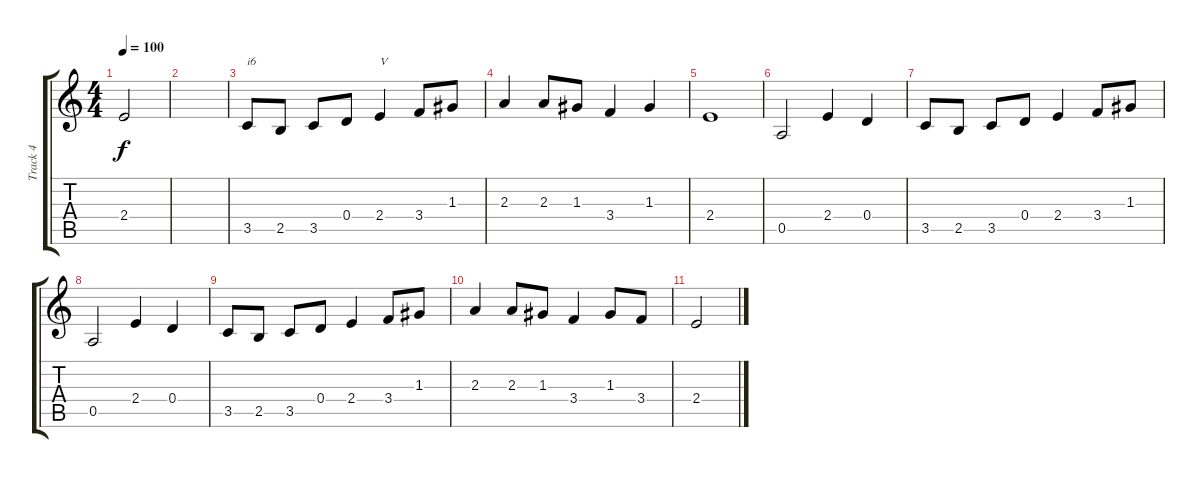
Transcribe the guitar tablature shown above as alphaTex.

\track ("Track 4" "Track 4") {instrument acousticguitarnylon}
\staff {score tabs}
\tuning (E4 B3 G3 D3 A2 D2) {hide}
\ts (4 4)
\tempo 100
\clef g2
\ks aminor
2.4.2{dy f} |
|
3.5.8{txt "i6"} 2.5.8 3.5.8 0.4.8 2.4.4{txt "V"} 3.4.8 1.3.8 |
2.3.4 2.3.8 1.3.8 3.4.4 1.3.4 |
2.4.1 |
0.5.2 2.4.4 0.4.4 |
3.5.8 2.5.8 3.5.8 0.4.8 2.4.4 3.4.8 1.3.8 |
0.5.2 2.4.4 0.4.4 |
3.5.8 2.5.8 3.5.8 0.4.8 2.4.4 3.4.8 1.3.8 |
2.3.4 2.3.8 1.3.8 3.4.4 1.3.8 3.4.8 |
2.4.2
